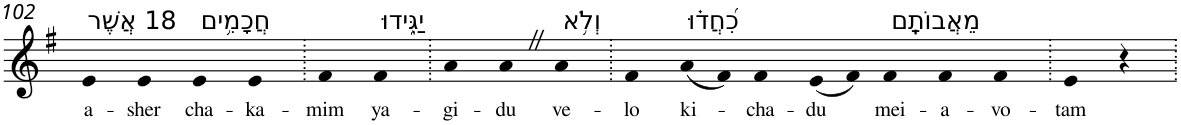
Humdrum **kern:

**kern	**text
*part1	*part1
*staff1	*staff1
*I"Piano	*
*I'Pno	*
!!LO:PB:g=z
*clefG2	*
*k[f#]	*
*G:	*
=102	=102
!LO:TX:a:t=18 אֲשֶׁר	!
!	!LO:LY:b
4e	a-
!	!LO:LY:b
4e	-sher
!LO:TX:a:t=חֲכָמִ֥ים	!
!	!LO:LY:b
4e	cha-
!	!LO:LY:b
4e	-ka-
=103.	=103.
!	!LO:LY:b
4f#	-mim
!LO:TX:a:t=יַגִּ֑ידוּ	!
!	!LO:LY:b
4f#	ya-
=104.	=104.
!	!LO:LY:b
4a	-gi-
!	!LO:LY:b
4aZ	-du
!LO:TX:a:t=וְלֹ֥א	!
!	!LO:LY:b
4a	ve-
=105.	=105.
!	!LO:LY:b
4f#	-lo
!LO:TX:a:t=כִ֝חֲד֗וּ	!
!	!LO:LY:b
(8a	ki-
8f#)	.
!	!LO:LY:b
4f#	-cha-
!	!LO:LY:b
(8e	-du
8f#)	.
!LO:TX:a:t=מֵאֲבוֹתָֽם	!
!	!LO:LY:b
4f#	mei-
!	!LO:LY:b
4f#	-a-
!	!LO:LY:b
4f#	-vo-
=106.	=106.
!	!LO:LY:b
4e	-tam
4r	.
=.	=.
*-	*-
